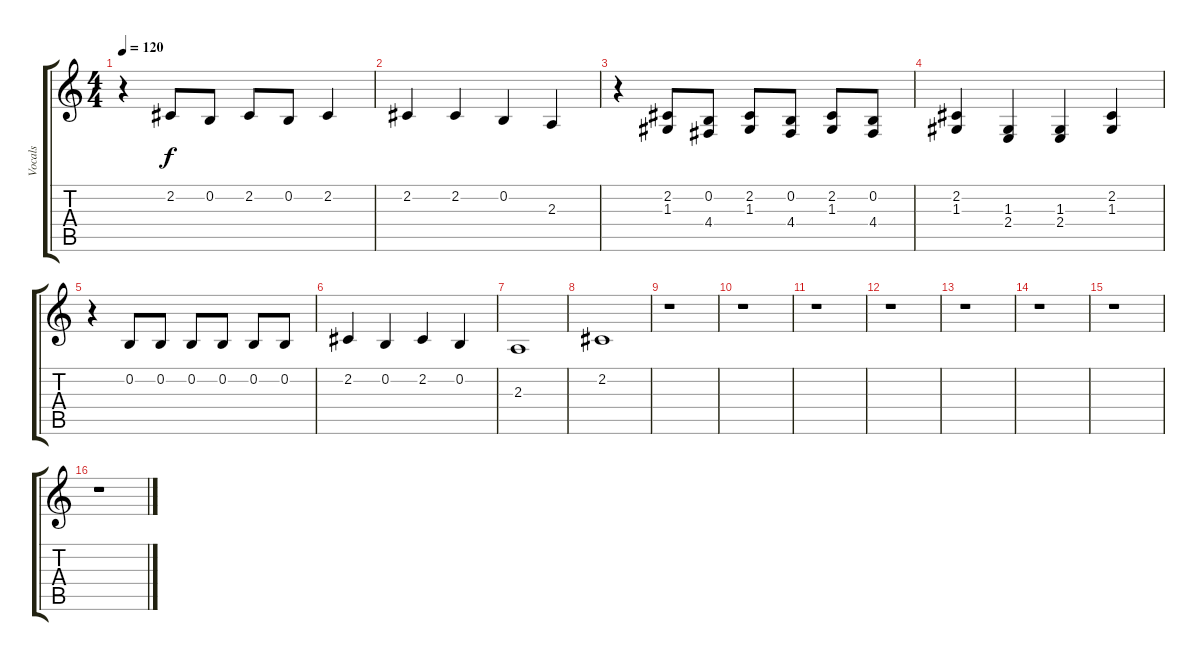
\track ("Vocals" "Vocals") {instrument synthvoice}
\staff {score tabs}
\tuning (E4 B3 G3 D3 A2 E2) {hide}
\ts (4 4)
\tempo 120
\clef g2
\ks c
r.4{dy f} 2.2.8 0.2.8 2.2.8 0.2.8 2.2.4 |
2.2.4 2.2.4 0.2.4 2.3.4 |
r.4 (2.2 1.3).8 (0.2 4.4).8 (2.2 1.3).8 (0.2 4.4).8 (2.2 1.3).8 (0.2 4.4).8 |
(2.2 1.3).4 (1.3 2.4).4 (1.3 2.4).4 (2.2 1.3).4 |
r.4 0.2.8 0.2.8 0.2.8 0.2.8 0.2.8 0.2.8 |
2.2.4 0.2.4 2.2.4 0.2.4 |
2.3.1 |
2.2.1 |
r.1 |
r.1 |
r.1 |
r.1 |
r.1 |
r.1 |
r.1 |
r.1
